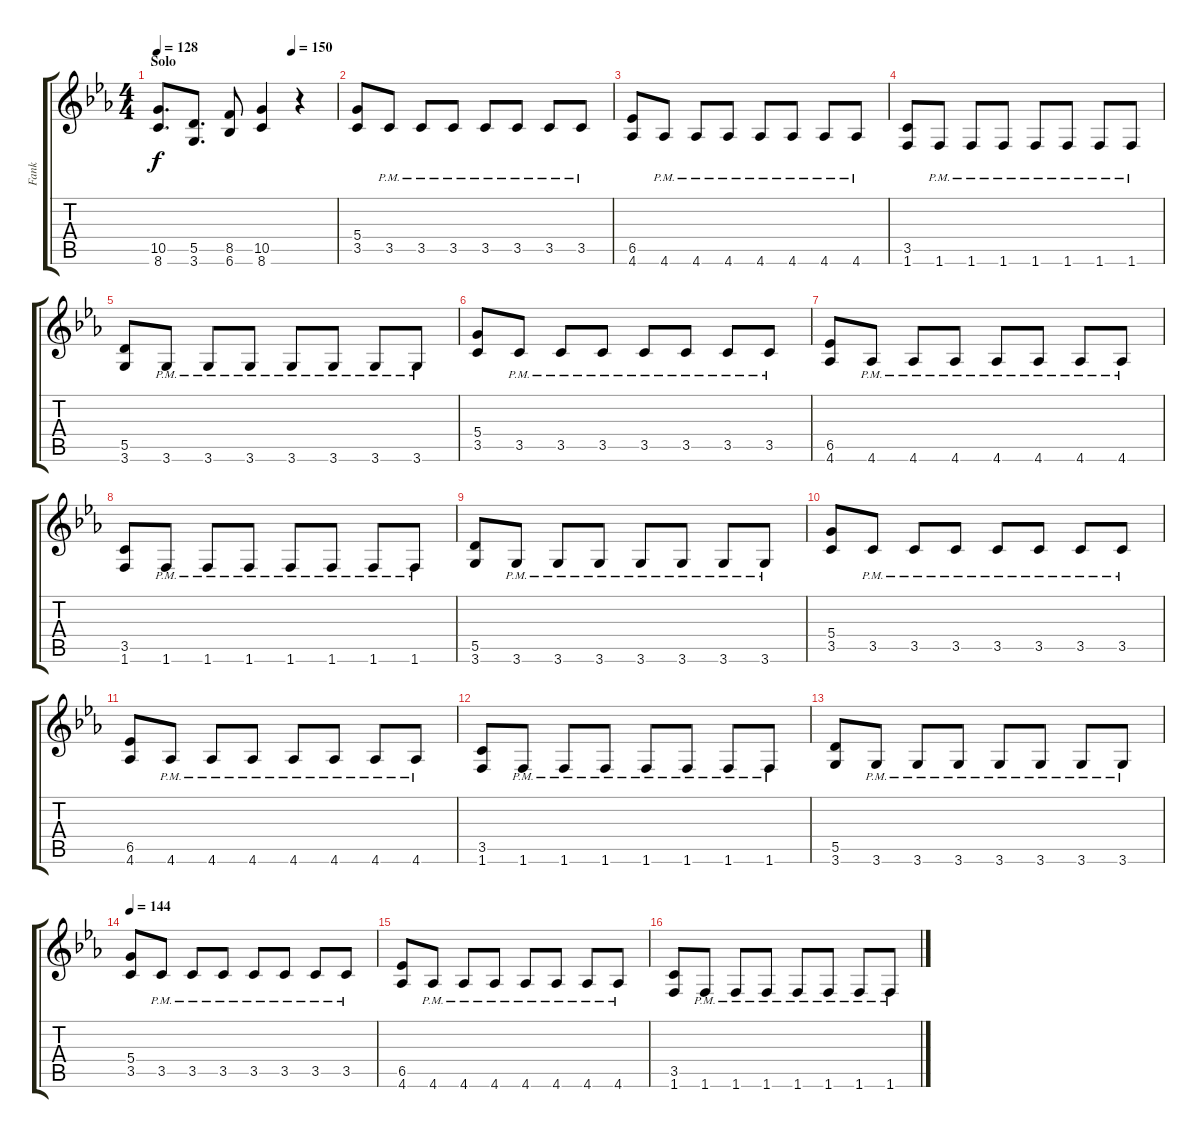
\track ("Fank" "Fank") {instrument distortionguitar}
\staff {score tabs}
\tuning (E4 B3 G3 D3 A2 E2) {hide}
\ts (4 4)
\section ("" "Solo")
\tempo 128
\tempo (150 0.75)
\clef g2
\ks eb
(10.5 8.6).8{d dy f} (5.5 3.6).8{d} (8.5 6.6).8 (10.5 8.6).4 r.4 |
(5.4 3.5).8 3.5{pm}.8 3.5{pm}.8 3.5{pm}.8 3.5{pm}.8 3.5{pm}.8 3.5{pm}.8 3.5{pm}.8 |
(6.5 4.6).8 4.6{pm}.8 4.6{pm}.8 4.6{pm}.8 4.6{pm}.8 4.6{pm}.8 4.6{pm}.8 4.6{pm}.8 |
(3.5 1.6).8 1.6{pm}.8 1.6{pm}.8 1.6{pm}.8 1.6{pm}.8 1.6{pm}.8 1.6{pm}.8 1.6{pm}.8 |
(5.5 3.6).8 3.6{pm}.8 3.6{pm}.8 3.6{pm}.8 3.6{pm}.8 3.6{pm}.8 3.6{pm}.8 3.6{pm}.8 |
(5.4 3.5).8 3.5{pm}.8 3.5{pm}.8 3.5{pm}.8 3.5{pm}.8 3.5{pm}.8 3.5{pm}.8 3.5{pm}.8 |
(6.5 4.6).8 4.6{pm}.8 4.6{pm}.8 4.6{pm}.8 4.6{pm}.8 4.6{pm}.8 4.6{pm}.8 4.6{pm}.8 |
(3.5 1.6).8 1.6{pm}.8 1.6{pm}.8 1.6{pm}.8 1.6{pm}.8 1.6{pm}.8 1.6{pm}.8 1.6{pm}.8 |
(5.5 3.6).8 3.6{pm}.8 3.6{pm}.8 3.6{pm}.8 3.6{pm}.8 3.6{pm}.8 3.6{pm}.8 3.6{pm}.8 |
(5.4 3.5).8 3.5{pm}.8 3.5{pm}.8 3.5{pm}.8 3.5{pm}.8 3.5{pm}.8 3.5{pm}.8 3.5{pm}.8 |
(6.5 4.6).8 4.6{pm}.8 4.6{pm}.8 4.6{pm}.8 4.6{pm}.8 4.6{pm}.8 4.6{pm}.8 4.6{pm}.8 |
(3.5 1.6).8 1.6{pm}.8 1.6{pm}.8 1.6{pm}.8 1.6{pm}.8 1.6{pm}.8 1.6{pm}.8 1.6{pm}.8 |
(5.5 3.6).8 3.6{pm}.8 3.6{pm}.8 3.6{pm}.8 3.6{pm}.8 3.6{pm}.8 3.6{pm}.8 3.6{pm}.8 |
\tempo 144
(5.4 3.5).8 3.5{pm}.8 3.5{pm}.8 3.5{pm}.8 3.5{pm}.8 3.5{pm}.8 3.5{pm}.8 3.5{pm}.8 |
(6.5 4.6).8 4.6{pm}.8 4.6{pm}.8 4.6{pm}.8 4.6{pm}.8 4.6{pm}.8 4.6{pm}.8 4.6{pm}.8 |
(3.5 1.6).8 1.6{pm}.8 1.6{pm}.8 1.6{pm}.8 1.6{pm}.8 1.6{pm}.8 1.6{pm}.8 1.6{pm}.8
